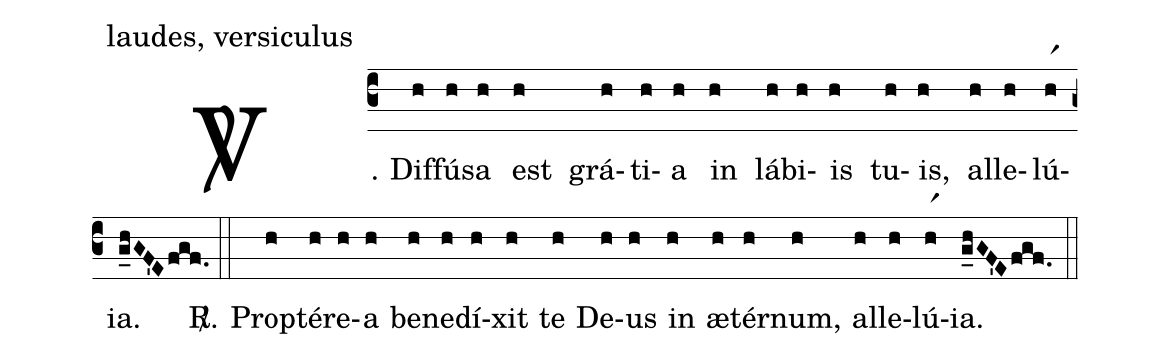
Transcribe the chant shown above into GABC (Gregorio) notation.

office-part: laudes, versiculus;
%%
(c3)
<sp>V/</sp>. Dif(h)fú(h)sa(h) est(h) grá(h)ti(h)a(h) in(h) lá(h)bi(h)is(h) tu(h)is,(h) al(h)le(h)lú(hr1)ia.(g_hGF'Efgf.) <sp>R/</sp>.(::)
Prop(h)tér(h)e(h)a(h) be(h)ne(h)dí(h)xit(h) te(h) De(h)us(h) in(h) æ(h)tér(h)num,(h) al(h)le(h)lú(hr1)ia.(g_hGF'Efgf.) (::)
